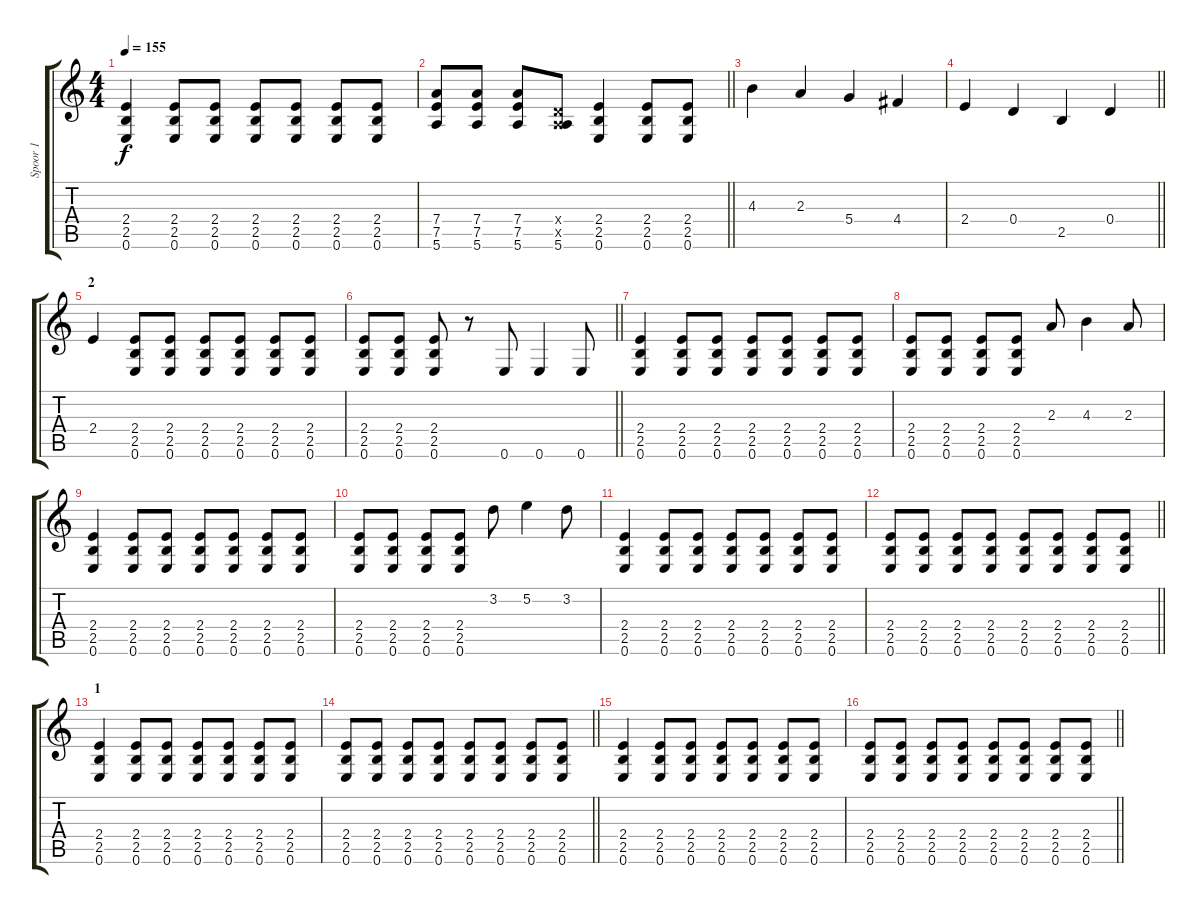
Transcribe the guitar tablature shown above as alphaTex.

\track ("Spoor 1" "Spoor 1") {instrument overdrivenguitar}
\staff {score tabs}
\tuning (E4 B3 G3 D3 A2 E2) {hide}
\ts (4 4)
\tempo 155
\clef g2
\ks c
(2.4 2.5 0.6).4{dy f} (2.4 2.5 0.6).8 (2.4 2.5 0.6).8 (2.4 2.5 0.6).8 (2.4 2.5 0.6).8 (2.4 2.5 0.6).8 (2.4 2.5 0.6).8 |
\barLineRight lightlight
(7.4 7.5 5.6).8 (7.4 7.5 5.6).8 (7.4 7.5 5.6).8 (0.4{x} 0.5{x} 5.6).8 (2.4 2.5 0.6).4 (2.4 2.5 0.6).8 (2.4 2.5 0.6).8 |
4.3.4 2.3.4 5.4.4 4.4.4 |
\barLineRight lightlight
2.4.4 0.4.4 2.5.4 0.4.4 |
\section ("" "2")
2.4.4 (2.4 2.5 0.6).8 (2.4 2.5 0.6).8 (2.4 2.5 0.6).8 (2.4 2.5 0.6).8 (2.4 2.5 0.6).8 (2.4 2.5 0.6).8 |
\barLineRight lightlight
(2.4 2.5 0.6).8 (2.4 2.5 0.6).8 (2.4 2.5 0.6).8 r.8 0.6.8 0.6.4 0.6.8 |
(2.4 2.5 0.6).4 (2.4 2.5 0.6).8 (2.4 2.5 0.6).8 (2.4 2.5 0.6).8 (2.4 2.5 0.6).8 (2.4 2.5 0.6).8 (2.4 2.5 0.6).8 |
(2.4 2.5 0.6).8 (2.4 2.5 0.6).8 (2.4 2.5 0.6).8 (2.4 2.5 0.6).8 2.3.8 4.3.4 2.3.8 |
(2.4 2.5 0.6).4 (2.4 2.5 0.6).8 (2.4 2.5 0.6).8 (2.4 2.5 0.6).8 (2.4 2.5 0.6).8 (2.4 2.5 0.6).8 (2.4 2.5 0.6).8 |
(2.4 2.5 0.6).8 (2.4 2.5 0.6).8 (2.4 2.5 0.6).8 (2.4 2.5 0.6).8 3.2.8 5.2.4 3.2.8 |
(2.4 2.5 0.6).4 (2.4 2.5 0.6).8 (2.4 2.5 0.6).8 (2.4 2.5 0.6).8 (2.4 2.5 0.6).8 (2.4 2.5 0.6).8 (2.4 2.5 0.6).8 |
\barLineRight lightlight
(2.4 2.5 0.6).8 (2.4 2.5 0.6).8 (2.4 2.5 0.6).8 (2.4 2.5 0.6).8 (2.4 2.5 0.6).8 (2.4 2.5 0.6).8 (2.4 2.5 0.6).8 (2.4 2.5 0.6).8 |
\section ("" "1")
(2.4 2.5 0.6).4 (2.4 2.5 0.6).8 (2.4 2.5 0.6).8 (2.4 2.5 0.6).8 (2.4 2.5 0.6).8 (2.4 2.5 0.6).8 (2.4 2.5 0.6).8 |
\barLineRight lightlight
(2.4 2.5 0.6).8 (2.4 2.5 0.6).8 (2.4 2.5 0.6).8 (2.4 2.5 0.6).8 (2.4 2.5 0.6).8 (2.4 2.5 0.6).8 (2.4 2.5 0.6).8 (2.4 2.5 0.6).8 |
(2.4 2.5 0.6).4 (2.4 2.5 0.6).8 (2.4 2.5 0.6).8 (2.4 2.5 0.6).8 (2.4 2.5 0.6).8 (2.4 2.5 0.6).8 (2.4 2.5 0.6).8 |
\barLineRight lightlight
(2.4 2.5 0.6).8 (2.4 2.5 0.6).8 (2.4 2.5 0.6).8 (2.4 2.5 0.6).8 (2.4 2.5 0.6).8 (2.4 2.5 0.6).8 (2.4 2.5 0.6).8 (2.4 2.5 0.6).8
